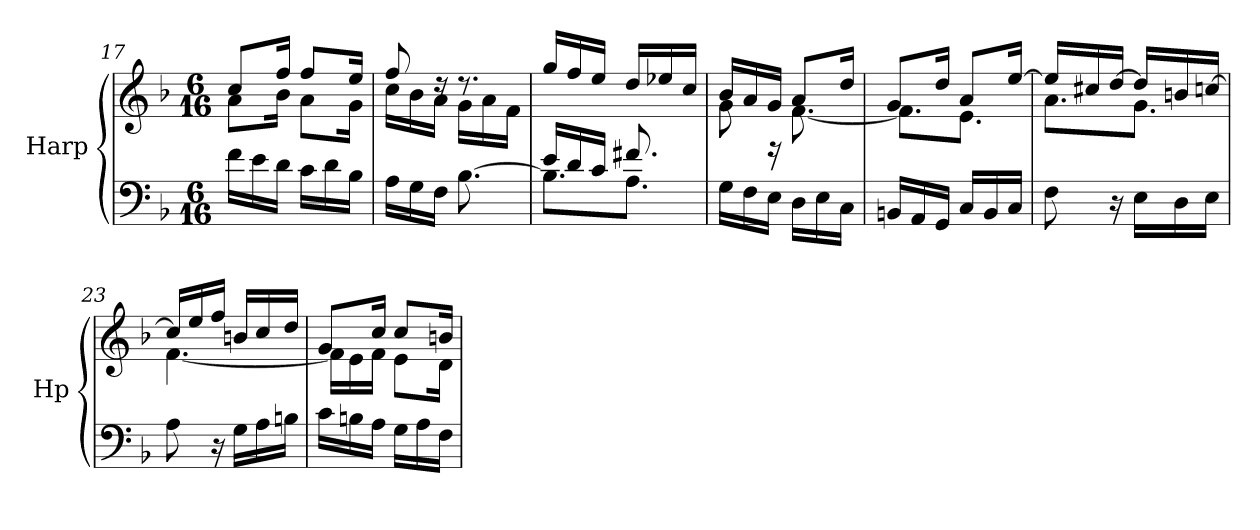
**kern	**kern
*part1	*part1
*staff2	*staff1
*I"Harp	*
*I'Hp	*
*clefF4	*clefG2
*k[b-]	*k[b-]
*M6/16	*M6/16
=17	=17
*	*^
16f\LL	8cc/L	8a\L
16e\	.	.
16d\JJ	16ff/Jk	16b-\Jk
16c\LL	8ff/L	8a\L
16d\	.	.
16B-\JJ	16ee/Jk	16g\Jk
=18	=18	=18
16A\LL	8ff/	16cc\LL
16G\	.	16b-\
16F\JJ	16rdd	16a\JJ
[8.B-\	8.rdd	16g\LL
.	.	16a\
.	.	16f\JJ
*	*v	*v
!!LO:LB:g=z
=19	=19
*^	*
16e/LL	8.B-\L]	16gg/LL
16d/	.	16ff/
16c/JJ	.	16ee/JJ
8.f#X/	8.A\J	16dd/LL
.	.	16ee-X/
.	.	16cc/JJ
*v	*v	*
=20	=20
*	*^
16G\LL	16b-/LL	8g\
16F\	16a/	.
16E\JJ	16g/JJ	16rF
16D\LL	8a/L	[8.f\
16E\	.	.
16C\JJ	16dd/Jk	.
=21	=21	=21
16BBn/LL	8g/L	8.f\L]
16AA/	.	.
16GG/JJ	16dd/Jk	.
16C/LL	8a/L	8.e\J
16BB/	.	.
16C/JJ	[16ee/Jk	.
=22	=22	=22
8F\	16ee/LL]	8.a\L
.	16cc#X/	.
16r	[16dd/JJ	.
16E\LL	16dd/LL]	8.g\J
16D\	16bn/	.
16E\JJ	[16ccn/JJ	.
=23	=23	=23
8A\	16cc/LL]	[4.f\
.	16ee/	.
16r	16ff/JJ	.
16G\LL	16bn/LL	.
16A\	16cc/	.
16Bn\JJ	16dd/JJ	.
=24	=24	=24
16c\LL	8g/L	16f\LL]
16Bn\	.	16e\
16A\JJ	16cc/Jk	16f\JJ
16G\LL	8cc/L	8e\L
16A\	.	.
16F\JJ	16bn/Jk	16d\Jk
*	*v	*v
=	=
*-	*-
